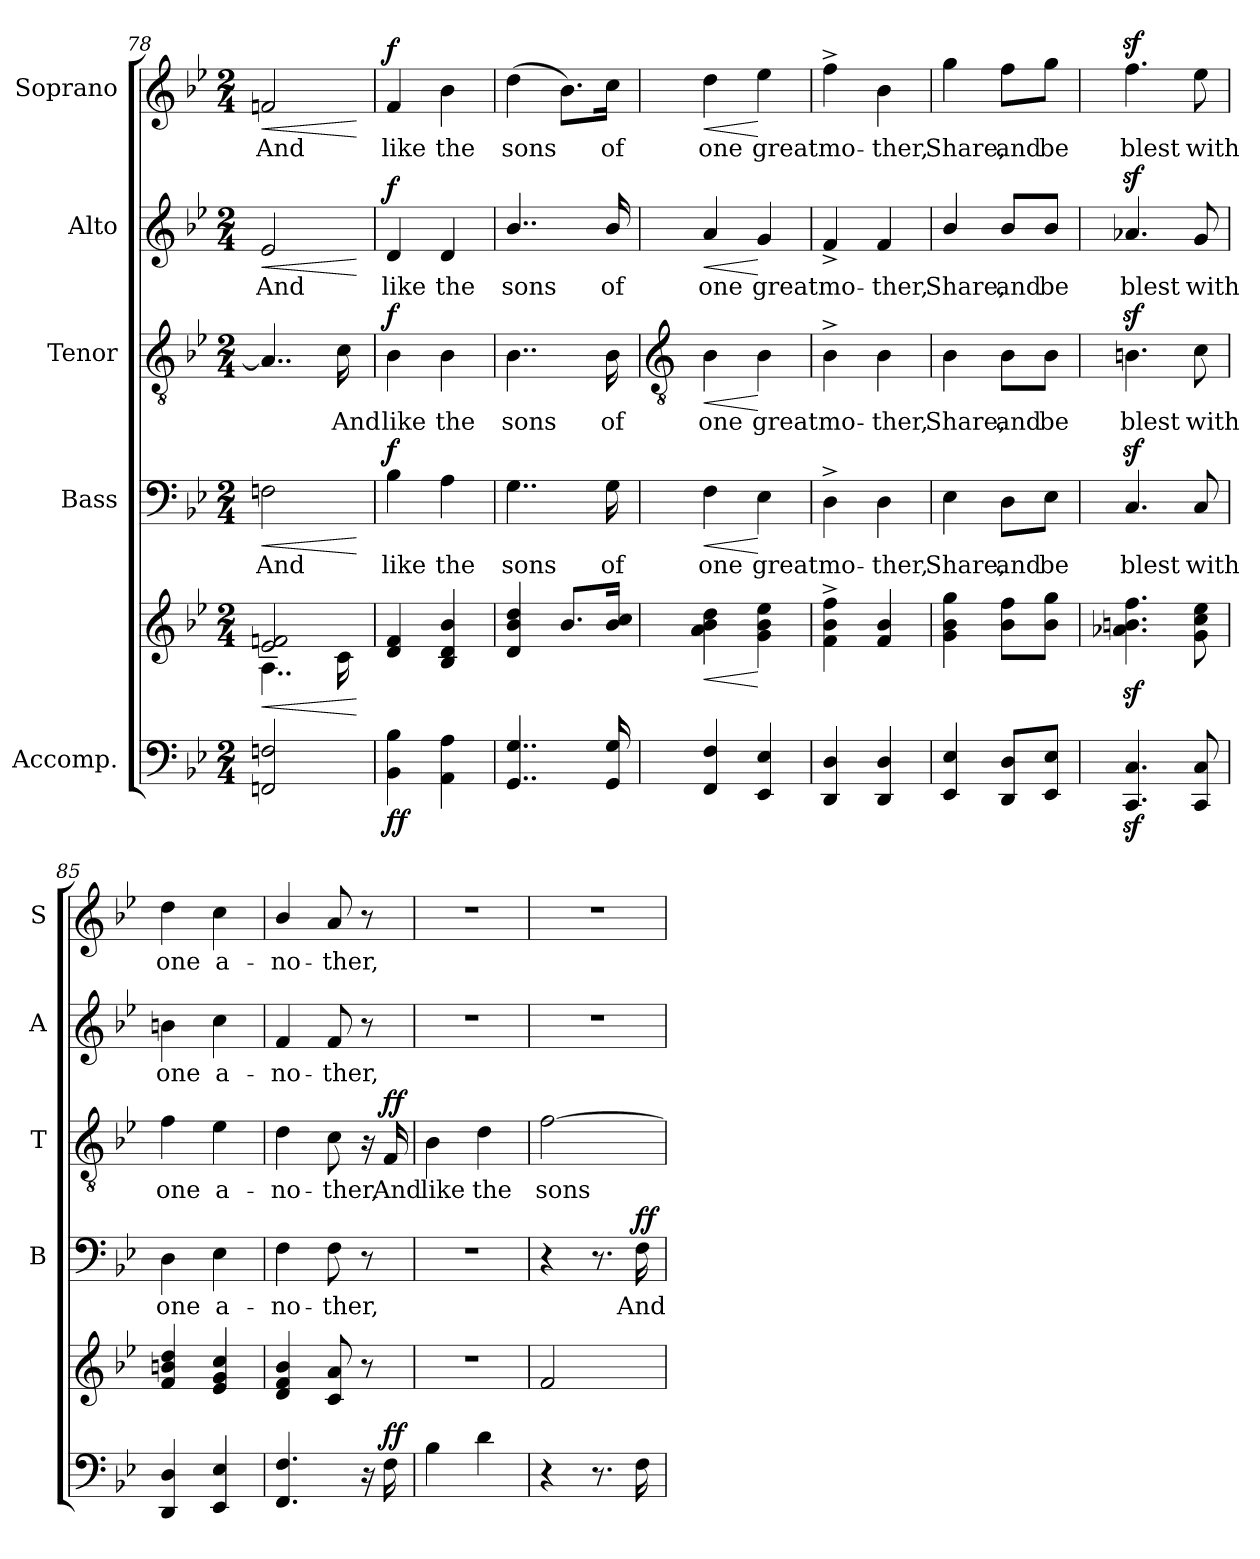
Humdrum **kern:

**kern	**kern	**dynam	**kern	**text	**dynam	**kern	**text	**dynam	**kern	**text	**dynam	**kern	**text	**dynam
*part5	*part5	*part5	*part4	*part4	*part4	*part3	*part3	*part3	*part2	*part2	*part2	*part1	*part1	*part1
*staff6	*staff5	*staff5/6	*staff4	*staff4	*staff4	*staff3	*staff3	*staff3	*staff2	*staff2	*staff2	*staff1	*staff1	*staff1
*I"Accomp.	*	*	*I"Bass	*	*	*I"Tenor	*	*	*I"Alto	*	*	*I"Soprano	*	*
*	*	*	*I'B	*	*	*I'T	*	*	*I'A	*	*	*I'S	*	*
*clefF4	*clefG2	*	*clefF4	*	*	*clefGv2	*	*	*clefG2	*	*	*clefG2	*	*
*k[b-e-]	*k[b-e-]	*	*k[b-e-]	*	*	*k[b-e-]	*	*	*k[b-e-]	*	*	*k[b-e-]	*	*
*B-:	*B-:	*	*B-:	*	*	*B-:	*	*	*B-:	*	*	*B-:	*	*
*M2/4	*M2/4	*	*M2/4	*	*	*M2/4	*	*	*M2/4	*	*	*M2/4	*	*
=78	=78	=78	=78	=78	=78	=78	=78	=78	=78	=78	=78	=78	=78	=78
!	!	!LO:HP:b	!	!LO:LY:b	!LO:HP:b	!	!	!	!	!LO:LY:b	!LO:HP:b	!	!LO:LY:b	!LO:HP:b
*	*^	*	*	*	*	*	*	*	*	*	*	*	*	*
2FFn 2Fn	2e- 2fn	4..A\	<	2Fn	And	<	4..A]	.	.	2e-	And	<	2fn	And	<
!	!	!	!	!	!	!	!	!LO:LY:b	!	!	!	!	!	!	!
.	.	16c\	.	.	.	.	16c	And	.	.	.	.	.	.	.
*	*v	*v	*	*	*	*	*	*	*	*	*	*	*	*	*
.	.	[	.	.	[	.	.	.	.	.	[	.	.	[
=79	=79	=79	=79	=79	=79	=79	=79	=79	=79	=79	=79	=79	=79	=79
*	*^	*	*	*	*	*	*	*	*	*	*	*	*	*
!	!	!LO:N:vis=1	!LO:DY:b=2	!	!LO:LY:b	!	!	!LO:LY:b	!	!	!LO:LY:b	!	!	!LO:LY:b	!
!	!	!	!LO:DY:n=1:b	!	!	!LO:DY:b	!	!	!LO:DY:b	!	!	!LO:DY:b	!	!	!LO:DY:b
4BB- 4B-	4d 4f	2ryy	f f	4B-	like	f	4B-	like	f	4d	like	f	4f	like	f
!	!	!	!	!	!LO:LY:b	!	!	!LO:LY:b	!	!	!LO:LY:b	!	!	!LO:LY:b	!
4AA 4A	4B- 4d 4b-	.	.	4A	the	.	4B-	the	.	4d	the	.	4b-	the	.
=80	=80	=80	=80	=80	=80	=80	=80	=80	=80	=80	=80	=80	=80	=80	=80
!	!	!LO:N:vis=1	!	!	!LO:LY:b	!	!	!LO:LY:b	!	!	!LO:LY:b	!	!	!LO:LY:b	!
4..GG 4..G	4d 4b- 4dd	2ryy	.	4..G	sons	.	4..B-	sons	.	4..b-/	sons	.	(>4dd	sons	.
.	8.b-L	.	.	.	.	.	.	.	.	.	.	.	8.b-\L)	.	.
!	!	!	!	!	!LO:LY:b	!	!	!LO:LY:b	!	!	!LO:LY:b	!	!	!LO:LY:b	!
16GG 16G	16b- 16ccJ	.	.	16G	of	.	16B-	of	.	16b-/	of	.	16cc\Jk	of	.
*	*v	*v	*	*	*	*	*	*	*	*	*	*	*	*	*
!!LO:LB:g=z
=81	=81	=81	=81	=81	=81	=81	=81	=81	=81	=81	=81	=81	=81	=81
*	*	*	*	*	*	*clefGv2	*	*	*	*	*	*	*	*
!	!	!LO:HP:b	!	!LO:LY:b	!LO:HP:b	!	!LO:LY:b	!LO:HP:b	!	!LO:LY:b	!LO:HP:b	!	!LO:LY:b	!LO:HP:b
4FF 4F	4a 4b- 4dd	<	4F	one	<	4B-	one	<	4a	one	<	4dd	one	<
!	!	!	!	!LO:LY:b	!	!	!LO:LY:b	!	!	!LO:LY:b	!	!	!LO:LY:b	!
4EE- 4E-	4g 4b- 4ee-	[	4E-	great	[	4B-	great	[	4g	great	[	4ee-	great	[
=82	=82	=82	=82	=82	=82	=82	=82	=82	=82	=82	=82	=82	=82	=82
!	!	!	!	!LO:LY:b	!	!	!LO:LY:b	!	!	!LO:LY:b	!	!	!LO:LY:b	!
4DD 4D	4f^ 4b-^ 4ff^	.	4D^	mo-	.	4B-^	mo-	.	4f^	mo-	.	4ff^	mo-	.
!	!	!	!	!LO:LY:b	!	!	!LO:LY:b	!	!	!LO:LY:b	!	!	!LO:LY:b	!
4DD 4D	4f 4b-	.	4D	-ther,	.	4B-	-ther,	.	4f	-ther,	.	4b-	-ther,	.
=83	=83	=83	=83	=83	=83	=83	=83	=83	=83	=83	=83	=83	=83	=83
!	!	!	!	!LO:LY:b	!	!	!LO:LY:b	!	!	!LO:LY:b	!	!	!LO:LY:b	!
4EE- 4E-	4g 4b- 4gg	.	4E-	Share,	.	4B-	Share,	.	4b-/	Share,	.	4gg	Share,	.
!	!	!	!	!LO:LY:b	!	!	!LO:LY:b	!	!	!LO:LY:b	!	!	!LO:LY:b	!
8DD 8DL	8b- 8ffL	.	8D\L	and	.	8B-\L	and	.	8b-/L	and	.	8ff\L	and	.
!	!	!	!	!LO:LY:b	!	!	!LO:LY:b	!	!	!LO:LY:b	!	!	!LO:LY:b	!
8EE- 8E-J	8b- 8ggJ	.	8E-\J	be	.	8B-\J	be	.	8b-/J	be	.	8gg\J	be	.
=84	=84	=84	=84	=84	=84	=84	=84	=84	=84	=84	=84	=84	=84	=84
!	!	!	!	!LO:LY:b	!	!	!LO:LY:b	!	!	!LO:LY:b	!	!	!LO:LY:b	!
4.CCz< 4.Cz<	4.a-Xz< 4.bnz< 4.ffz<	.	4.Cz<	blest	.	4.Bnz<	blest	.	4.a-Xz<	blest	.	4.ffz<	blest	.
!	!	!	!	!LO:LY:b	!	!	!LO:LY:b	!	!	!LO:LY:b	!	!	!LO:LY:b	!
8CC 8C	8g 8cc 8ee-	.	8C	with	.	8c	with	.	8g	with	.	8ee-	with	.
=85	=85	=85	=85	=85	=85	=85	=85	=85	=85	=85	=85	=85	=85	=85
!	!	!	!	!LO:LY:b	!	!	!LO:LY:b	!	!	!LO:LY:b	!	!	!LO:LY:b	!
4DD 4D	4f 4bn 4dd	.	4D	one	.	4f	one	.	4bn	one	.	4dd	one	.
!	!	!	!	!LO:LY:b	!	!	!LO:LY:b	!	!	!LO:LY:b	!	!	!LO:LY:b	!
4EE- 4E-	4e- 4g 4cc	.	4E-	a-	.	4e-	a-	.	4cc	a-	.	4cc	a-	.
=86	=86	=86	=86	=86	=86	=86	=86	=86	=86	=86	=86	=86	=86	=86
!	!	!	!	!LO:LY:b	!	!	!LO:LY:b	!	!	!LO:LY:b	!	!	!LO:LY:b	!
4.FF 4.F	4d/ 4f/ 4b-/	.	4F	-no-	.	4d	-no-	.	4f	-no-	.	4b-/	-no-	.
!	!	!	!	!LO:LY:b	!	!	!LO:LY:b	!	!	!LO:LY:b	!	!	!LO:LY:b	!
.	8c 8a	.	8F	-ther,	.	8c	-ther,	.	8f	-ther,	.	8a	-ther,	.
16r	8r	.	8r	.	.	16r	.	.	8r	.	.	8r	.	.
!	!	!LO:DY:a=2	!	!	!	!	!LO:LY:b	!LO:DY:b	!	!	!	!	!	!
16F	.	ff	.	.	.	16F	And	ff	.	.	.	.	.	.
=87	=87	=87	=87	=87	=87	=87	=87	=87	=87	=87	=87	=87	=87	=87
!	!LO:N:vis=1	!	!LO:N:vis=1	!	!	!	!LO:LY:b	!	!LO:N:vis=1	!	!	!LO:N:vis=1	!	!
4B-	2r	.	2r	.	.	4B-	like	.	2r	.	.	2r	.	.
!	!	!	!	!	!	!	!LO:LY:b	!	!	!	!	!	!	!
4d	.	.	.	.	.	4d	the	.	.	.	.	.	.	.
=88	=88	=88	=88	=88	=88	=88	=88	=88	=88	=88	=88	=88	=88	=88
!	!	!	!	!	!	!	!LO:LY:b	!	!LO:N:vis=1	!	!	!LO:N:vis=1	!	!
4r	2f	.	4r	.	.	[2f	sons	.	2r	.	.	2r	.	.
8.r	.	.	8.r	.	.	.	.	.	.	.	.	.	.	.
!	!	!	!	!LO:LY:b	!LO:DY:b	!	!	!	!	!	!	!	!	!
16F	.	.	16F	And	ff	.	.	.	.	.	.	.	.	.
=	=	=	=	=	=	=	=	=	=	=	=	=	=	=
*-	*-	*-	*-	*-	*-	*-	*-	*-	*-	*-	*-	*-	*-	*-
